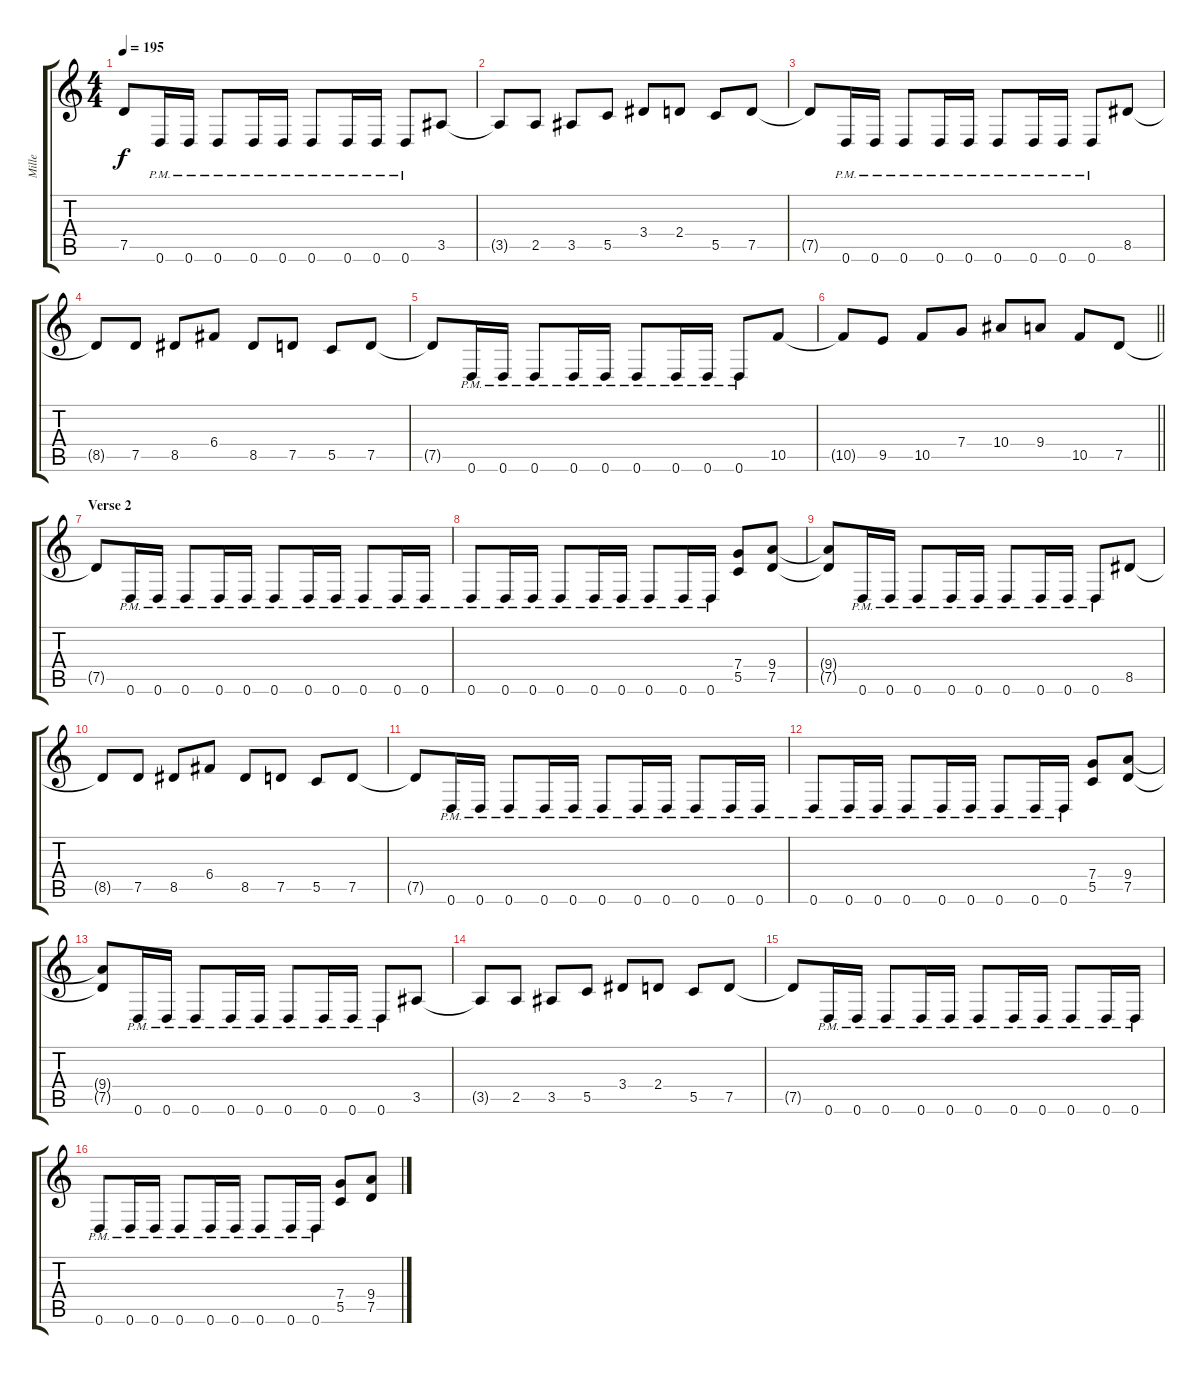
\track ("Mille" "Mille") {instrument distortionguitar}
\staff {score tabs}
\tuning (D4 A3 F3 C3 G2 D2) {hide}
\ts (4 4)
\tempo 195
\clef g2
\ks c
7.5{t}.8{dy f} 0.6{pm}.16 0.6{pm}.16 0.6{pm}.8 0.6{pm}.16 0.6{pm}.16 0.6{pm}.8 0.6{pm}.16 0.6{pm}.16 0.6{pm}.8 3.5.8 |
3.5{t}.8 2.5.8 3.5.8 5.5.8 3.4.8 2.4.8 5.5.8 7.5.8 |
7.5{t}.8 0.6{pm}.16 0.6{pm}.16 0.6{pm}.8 0.6{pm}.16 0.6{pm}.16 0.6{pm}.8 0.6{pm}.16 0.6{pm}.16 0.6{pm}.8 8.5.8 |
8.5{t}.8 7.5.8 8.5.8 6.4.8 8.5.8 7.5.8 5.5.8 7.5.8 |
7.5{t}.8 0.6{pm}.16 0.6{pm}.16 0.6{pm}.8 0.6{pm}.16 0.6{pm}.16 0.6{pm}.8 0.6{pm}.16 0.6{pm}.16 0.6{pm}.8 10.5.8 |
\barLineRight lightlight
10.5{t}.8 9.5.8 10.5.8 7.4.8 10.4.8 9.4.8 10.5.8 7.5.8 |
\section ("" "Verse 2")
7.5{t}.8 0.6{pm}.16 0.6{pm}.16 0.6{pm}.8 0.6{pm}.16 0.6{pm}.16 0.6{pm}.8 0.6{pm}.16 0.6{pm}.16 0.6{pm}.8 0.6{pm}.16 0.6{pm}.16 |
0.6{pm}.8 0.6{pm}.16 0.6{pm}.16 0.6{pm}.8 0.6{pm}.16 0.6{pm}.16 0.6{pm}.8 0.6{pm}.16 0.6{pm}.16 (7.4 5.5).8 (9.4 7.5).8 |
(9.4{t} 7.5{t}).8 0.6{pm}.16 0.6{pm}.16 0.6{pm}.8 0.6{pm}.16 0.6{pm}.16 0.6{pm}.8 0.6{pm}.16 0.6{pm}.16 0.6{pm}.8 8.5.8 |
8.5{t}.8 7.5.8 8.5.8 6.4.8 8.5.8 7.5.8 5.5.8 7.5.8 |
7.5{t}.8 0.6{pm}.16 0.6{pm}.16 0.6{pm}.8 0.6{pm}.16 0.6{pm}.16 0.6{pm}.8 0.6{pm}.16 0.6{pm}.16 0.6{pm}.8 0.6{pm}.16 0.6{pm}.16 |
0.6{pm}.8 0.6{pm}.16 0.6{pm}.16 0.6{pm}.8 0.6{pm}.16 0.6{pm}.16 0.6{pm}.8 0.6{pm}.16 0.6{pm}.16 (7.4 5.5).8 (9.4 7.5).8 |
(9.4{t} 7.5{t}).8 0.6{pm}.16 0.6{pm}.16 0.6{pm}.8 0.6{pm}.16 0.6{pm}.16 0.6{pm}.8 0.6{pm}.16 0.6{pm}.16 0.6{pm}.8 3.5.8 |
3.5{t}.8 2.5.8 3.5.8 5.5.8 3.4.8 2.4.8 5.5.8 7.5.8 |
7.5{t}.8 0.6{pm}.16 0.6{pm}.16 0.6{pm}.8 0.6{pm}.16 0.6{pm}.16 0.6{pm}.8 0.6{pm}.16 0.6{pm}.16 0.6{pm}.8 0.6{pm}.16 0.6{pm}.16 |
0.6{pm}.8 0.6{pm}.16 0.6{pm}.16 0.6{pm}.8 0.6{pm}.16 0.6{pm}.16 0.6{pm}.8 0.6{pm}.16 0.6{pm}.16 (7.4 5.5).8 (9.4 7.5).8
